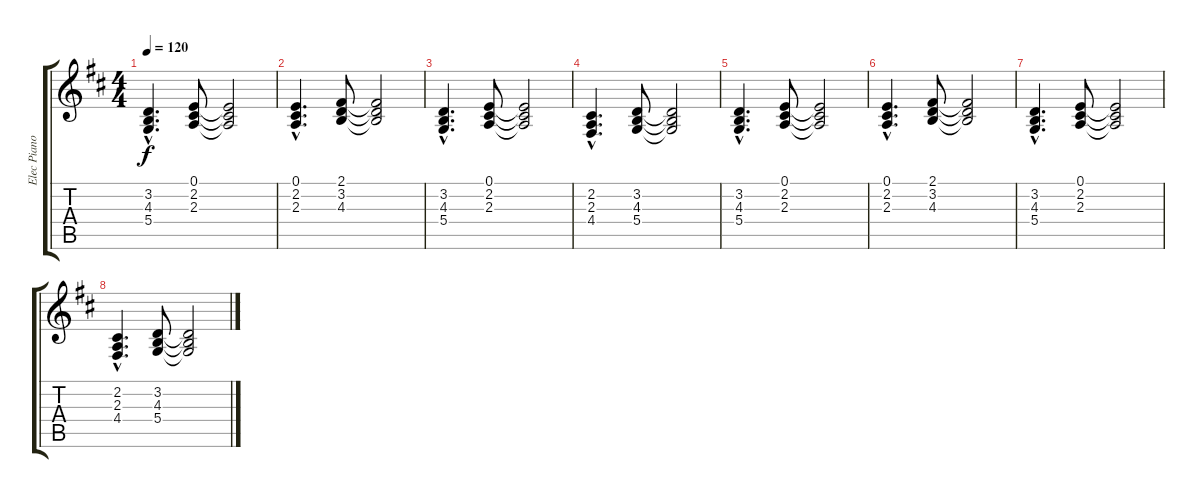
\track ("Elec Piano" "Elec Piano") {instrument electricgrandpiano}
\staff {score tabs}
\tuning (E4 B3 G3 D3 A2 E2) {hide}
\ts (4 4)
\tempo 120
\clef g2
\ks d
(3.2{hac} 4.3{hac} 5.4{hac}).4{d dy f} (0.1 2.2 2.3).8 (0.1{t} 2.2{t} 2.3{t}).2 |
(0.1{hac} 2.2{hac} 2.3{hac}).4{d} (2.1 3.2 4.3).8 (2.1{t} 3.2{t} 4.3{t}).2 |
(3.2{hac} 4.3{hac} 5.4{hac}).4{d} (0.1 2.2 2.3).8 (0.1{t} 2.2{t} 2.3{t}).2 |
(2.2{hac} 2.3{hac} 4.4{hac}).4{d} (3.2 4.3 5.4).8 (3.2{t} 4.3{t} 5.4{t}).2 |
(3.2{hac} 4.3{hac} 5.4{hac}).4{d} (0.1 2.2 2.3).8 (0.1{t} 2.2{t} 2.3{t}).2 |
(0.1{hac} 2.2{hac} 2.3{hac}).4{d} (2.1 3.2 4.3).8 (2.1{t} 3.2{t} 4.3{t}).2 |
(3.2{hac} 4.3{hac} 5.4{hac}).4{d} (0.1 2.2 2.3).8 (0.1{t} 2.2{t} 2.3{t}).2 |
(2.2{hac} 2.3{hac} 4.4{hac}).4{d} (3.2 4.3 5.4).8 (3.2{t} 4.3{t} 5.4{t}).2
